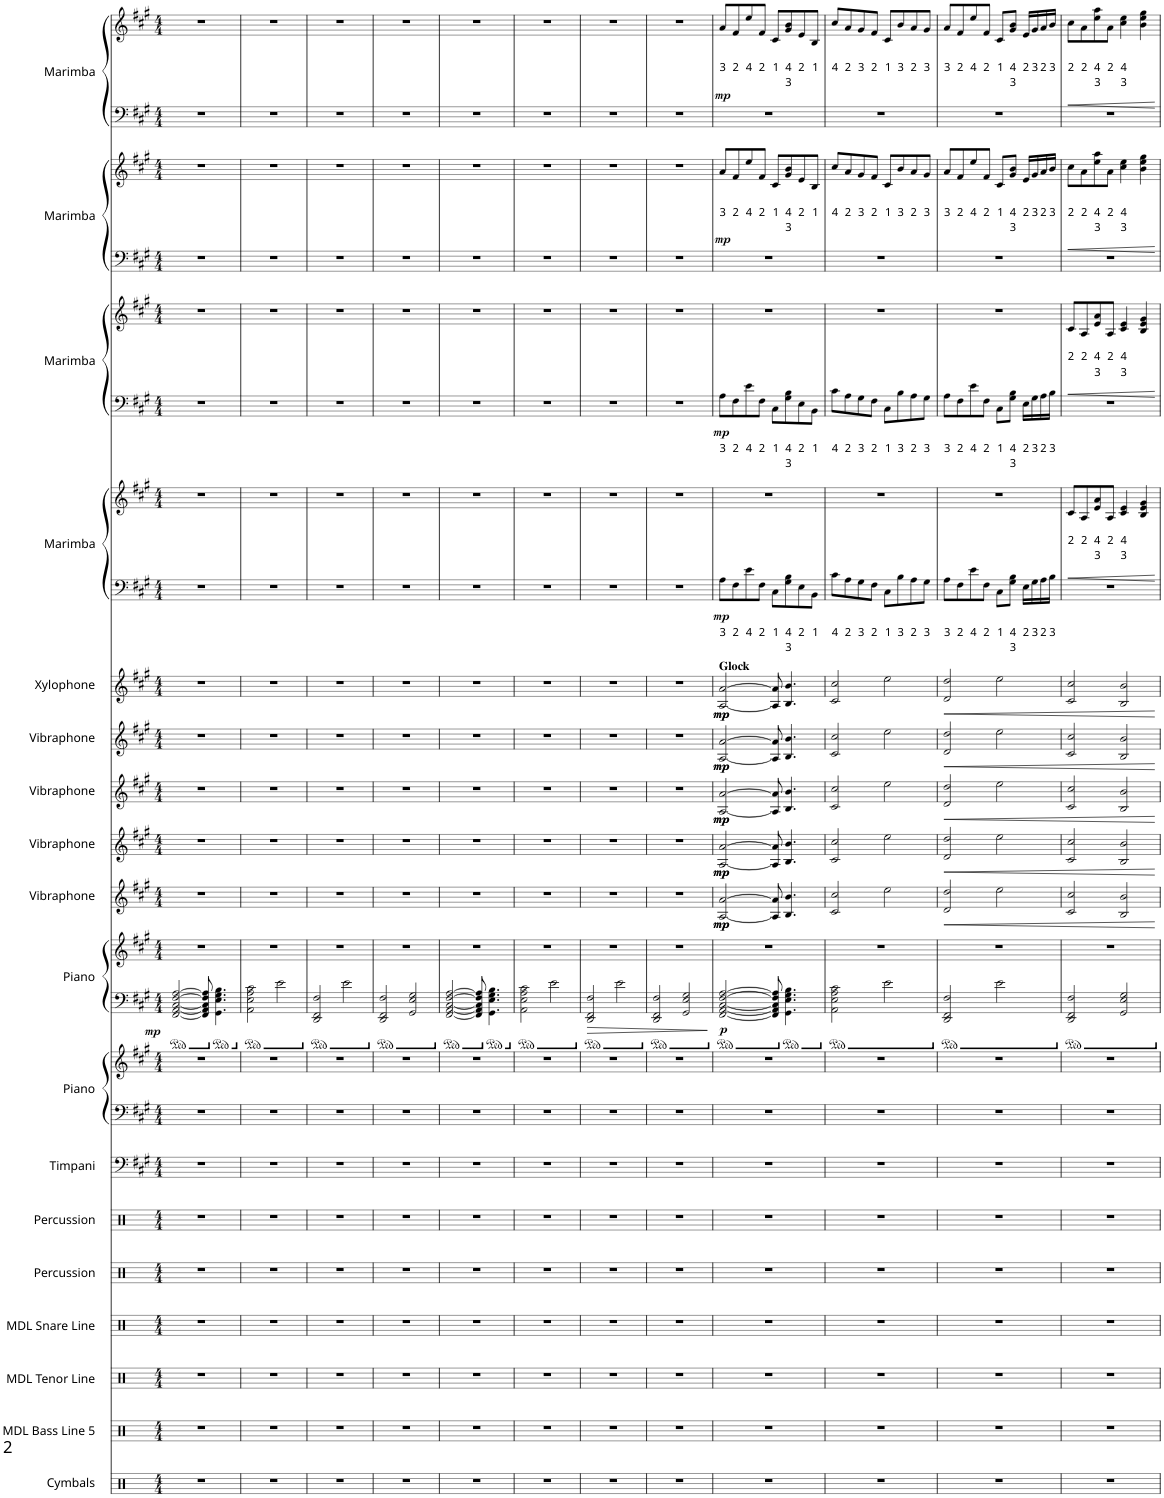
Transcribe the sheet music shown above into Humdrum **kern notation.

**kern	**kern	**kern	**kern	**kern	**kern	**kern	**kern	**kern	**kern	**kern	**dynam	**kern	**dynam	**kern	**dynam	**kern	**dynam	**kern	**dynam	**kern	**dynam	**kern	**text	**text	**kern	**text	**text	**dynam	**kern	**text	**text	**kern	**text	**text	**dynam	**kern	**kern	**text	**text	**dynam	**kern	**kern	**text	**text	**dynam
*part18	*part17	*part16	*part15	*part14	*part13	*part12	*part11	*part11	*part10	*part10	*part10	*part9	*part9	*part8	*part8	*part7	*part7	*part6	*part6	*part5	*part5	*part4	*part4	*part4	*part4	*part4	*part4	*part4	*part3	*part3	*part3	*part3	*part3	*part3	*part3	*part2	*part2	*part2	*part2	*part2	*part1	*part1	*part1	*part1	*part1
*staff24	*staff23	*staff22	*staff21	*staff20	*staff19	*staff18	*staff17	*staff16	*staff15	*staff14	*staff14/15	*staff13	*staff13	*staff12	*staff12	*staff11	*staff11	*staff10	*staff10	*staff9	*staff9	*staff8	*staff8	*staff8	*staff7	*staff7	*staff7	*staff7/8	*staff6	*staff6	*staff6	*staff5	*staff5	*staff5	*staff5/6	*staff4	*staff3	*staff3	*staff3	*staff3/4	*staff2	*staff1	*staff1	*staff1	*staff1/2
*I"Cymbals	*I"MDL Bass Line 5	*I"MDL Tenor Line	*I"MDL Snare Line	*I"Percussion	*I"Percussion	*I"Timpani	*I"Piano	*	*I"Piano	*	*	*I"Vibraphone	*	*I"Vibraphone	*	*I"Vibraphone	*	*I"Vibraphone	*	*I"Xylophone	*	*I"Marimba	*	*	*	*	*	*	*I"Marimba	*	*	*	*	*	*	*I"Marimba	*	*	*	*	*I"Marimba	*	*	*	*
*I'Cym.	*I'B. L.	*I'T. L.	*I'S. L.	*I'Perc.	*I'Perc.	*I'Timp.	*I'Pno.	*	*I'Pno.	*	*	*I'Vib.	*	*I'Vib.	*	*I'Vib.	*	*I'Vib.	*	*I'Xyl.	*	*I'Mrm.	*	*	*	*	*	*	*I'Mrm.	*	*	*	*	*	*	*I'Mrm.	*	*	*	*	*I'Mrm.	*	*	*	*
*clefX	*clefX	*clefX	*clefX	*clefX	*clefX	*clefF4	*clefF4	*clefG2	*clefF4	*clefG2	*	*clefG2	*	*clefG2	*	*clefG2	*	*clefG2	*	*clefG2	*	*clefF4	*	*	*clefG2	*	*	*	*clefF4	*	*	*clefG2	*	*	*	*clefF4	*clefG2	*	*	*	*clefF4	*clefG2	*	*	*
*	*	*	*	*	*	*	*	*	*	*	*	*	*	*	*	*	*	*	*	*Trd-7c-12	*	*	*	*	*	*	*	*	*	*	*	*	*	*	*	*	*	*	*	*	*	*	*	*	*
*k[]	*k[]	*k[]	*k[]	*k[]	*k[]	*k[f#c#g#]	*k[f#c#g#]	*k[f#c#g#]	*k[f#c#g#]	*k[f#c#g#]	*	*k[f#c#g#]	*	*k[f#c#g#]	*	*k[f#c#g#]	*	*k[f#c#g#]	*	*k[f#c#g#]	*	*k[f#c#g#]	*	*	*k[f#c#g#]	*	*	*	*k[f#c#g#]	*	*	*k[f#c#g#]	*	*	*	*k[f#c#g#]	*k[f#c#g#]	*	*	*	*k[f#c#g#]	*k[f#c#g#]	*	*	*
*M4/4	*M4/4	*M4/4	*M4/4	*M4/4	*M4/4	*M4/4	*M4/4	*M4/4	*M4/4	*M4/4	*	*M4/4	*	*M4/4	*	*M4/4	*	*M4/4	*	*M4/4	*	*M4/4	*	*	*M4/4	*	*	*	*M4/4	*	*	*M4/4	*	*	*	*M4/4	*M4/4	*	*	*	*M4/4	*M4/4	*	*	*
=1	=1	=1	=1	=1	=1	=1	=1	=1	=1	=1	=1	=1	=1	=1	=1	=1	=1	=1	=1	=1	=1	=1	=1	=1	=1	=1	=1	=1	=1	=1	=1	=1	=1	=1	=1	=1	=1	=1	=1	=1	=1	=1	=1	=1	=1
!	!	!	!	!	!	!	!	!	!	!	!LO:DY:b=2	!	!	!	!	!	!	!	!	!	!	!	!	!	!	!	!	!	!	!	!	!	!	!	!	!	!	!	!	!	!	!	!	!	!
1r	1r	1r	1r	1r	1r	1r	1r	1r	[2FF#/ [2AA/ [2C#/ [2F#/ [2A/	1r	mp	1r	.	1r	.	1r	.	1r	.	1r	.	1r	.	.	1r	.	.	.	1r	.	.	1r	.	.	.	1r	1r	.	.	.	1r	1r	.	.	.
.	.	.	.	.	.	.	.	.	8FF#/] 8AA/] 8C#/] 8F#/] 8A/]	.	.	.	.	.	.	.	.	.	.	.	.	.	.	.	.	.	.	.	.	.	.	.	.	.	.	.	.	.	.	.	.	.	.	.	.
.	.	.	.	.	.	.	.	.	4.GG#\ 4.E\ 4.G#\ 4.B\	.	.	.	.	.	.	.	.	.	.	.	.	.	.	.	.	.	.	.	.	.	.	.	.	.	.	.	.	.	.	.	.	.	.	.	.
=2	=2	=2	=2	=2	=2	=2	=2	=2	=2	=2	=2	=2	=2	=2	=2	=2	=2	=2	=2	=2	=2	=2	=2	=2	=2	=2	=2	=2	=2	=2	=2	=2	=2	=2	=2	=2	=2	=2	=2	=2	=2	=2	=2	=2	=2
1r	1r	1r	1r	1r	1r	1r	1r	1r	2AA\ 2E\ 2A\ 2c#\	1r	.	1r	.	1r	.	1r	.	1r	.	1r	.	1r	.	.	1r	.	.	.	1r	.	.	1r	.	.	.	1r	1r	.	.	.	1r	1r	.	.	.
.	.	.	.	.	.	.	.	.	2e\	.	.	.	.	.	.	.	.	.	.	.	.	.	.	.	.	.	.	.	.	.	.	.	.	.	.	.	.	.	.	.	.	.	.	.	.
=3	=3	=3	=3	=3	=3	=3	=3	=3	=3	=3	=3	=3	=3	=3	=3	=3	=3	=3	=3	=3	=3	=3	=3	=3	=3	=3	=3	=3	=3	=3	=3	=3	=3	=3	=3	=3	=3	=3	=3	=3	=3	=3	=3	=3	=3
1r	1r	1r	1r	1r	1r	1r	1r	1r	2DD/ 2FF#/ 2F#/	1r	.	1r	.	1r	.	1r	.	1r	.	1r	.	1r	.	.	1r	.	.	.	1r	.	.	1r	.	.	.	1r	1r	.	.	.	1r	1r	.	.	.
.	.	.	.	.	.	.	.	.	2e\	.	.	.	.	.	.	.	.	.	.	.	.	.	.	.	.	.	.	.	.	.	.	.	.	.	.	.	.	.	.	.	.	.	.	.	.
=4	=4	=4	=4	=4	=4	=4	=4	=4	=4	=4	=4	=4	=4	=4	=4	=4	=4	=4	=4	=4	=4	=4	=4	=4	=4	=4	=4	=4	=4	=4	=4	=4	=4	=4	=4	=4	=4	=4	=4	=4	=4	=4	=4	=4	=4
1r	1r	1r	1r	1r	1r	1r	1r	1r	2DD/ 2FF#/ 2F#/	1r	.	1r	.	1r	.	1r	.	1r	.	1r	.	1r	.	.	1r	.	.	.	1r	.	.	1r	.	.	.	1r	1r	.	.	.	1r	1r	.	.	.
.	.	.	.	.	.	.	.	.	2GG#/ 2E/ 2G#/	.	.	.	.	.	.	.	.	.	.	.	.	.	.	.	.	.	.	.	.	.	.	.	.	.	.	.	.	.	.	.	.	.	.	.	.
=5	=5	=5	=5	=5	=5	=5	=5	=5	=5	=5	=5	=5	=5	=5	=5	=5	=5	=5	=5	=5	=5	=5	=5	=5	=5	=5	=5	=5	=5	=5	=5	=5	=5	=5	=5	=5	=5	=5	=5	=5	=5	=5	=5	=5	=5
1r	1r	1r	1r	1r	1r	1r	1r	1r	[2FF#/ [2AA/ [2C#/ [2F#/ [2A/	1r	.	1r	.	1r	.	1r	.	1r	.	1r	.	1r	.	.	1r	.	.	.	1r	.	.	1r	.	.	.	1r	1r	.	.	.	1r	1r	.	.	.
.	.	.	.	.	.	.	.	.	8FF#/] 8AA/] 8C#/] 8F#/] 8A/]	.	.	.	.	.	.	.	.	.	.	.	.	.	.	.	.	.	.	.	.	.	.	.	.	.	.	.	.	.	.	.	.	.	.	.	.
.	.	.	.	.	.	.	.	.	4.GG#\ 4.E\ 4.G#\ 4.B\	.	.	.	.	.	.	.	.	.	.	.	.	.	.	.	.	.	.	.	.	.	.	.	.	.	.	.	.	.	.	.	.	.	.	.	.
=6	=6	=6	=6	=6	=6	=6	=6	=6	=6	=6	=6	=6	=6	=6	=6	=6	=6	=6	=6	=6	=6	=6	=6	=6	=6	=6	=6	=6	=6	=6	=6	=6	=6	=6	=6	=6	=6	=6	=6	=6	=6	=6	=6	=6	=6
1r	1r	1r	1r	1r	1r	1r	1r	1r	2AA\ 2E\ 2A\ 2c#\	1r	.	1r	.	1r	.	1r	.	1r	.	1r	.	1r	.	.	1r	.	.	.	1r	.	.	1r	.	.	.	1r	1r	.	.	.	1r	1r	.	.	.
.	.	.	.	.	.	.	.	.	2e\	.	.	.	.	.	.	.	.	.	.	.	.	.	.	.	.	.	.	.	.	.	.	.	.	.	.	.	.	.	.	.	.	.	.	.	.
=7	=7	=7	=7	=7	=7	=7	=7	=7	=7	=7	=7	=7	=7	=7	=7	=7	=7	=7	=7	=7	=7	=7	=7	=7	=7	=7	=7	=7	=7	=7	=7	=7	=7	=7	=7	=7	=7	=7	=7	=7	=7	=7	=7	=7	=7
1r	1r	1r	1r	1r	1r	1r	1r	1r	2DD/ 2FF#/ 2F#/	1r	.	1r	.	1r	.	1r	.	1r	.	1r	.	1r	.	.	1r	.	.	.	1r	.	.	1r	.	.	.	1r	1r	.	.	.	1r	1r	.	.	.
.	.	.	.	.	.	.	.	.	2e\	.	.	.	.	.	.	.	.	.	.	.	.	.	.	.	.	.	.	.	.	.	.	.	.	.	.	.	.	.	.	.	.	.	.	.	.
=8	=8	=8	=8	=8	=8	=8	=8	=8	=8	=8	=8	=8	=8	=8	=8	=8	=8	=8	=8	=8	=8	=8	=8	=8	=8	=8	=8	=8	=8	=8	=8	=8	=8	=8	=8	=8	=8	=8	=8	=8	=8	=8	=8	=8	=8
1r	1r	1r	1r	1r	1r	1r	1r	1r	2DD/ 2FF#/ 2F#/	1r	.	1r	.	1r	.	1r	.	1r	.	1r	.	1r	.	.	1r	.	.	.	1r	.	.	1r	.	.	.	1r	1r	.	.	.	1r	1r	.	.	.
.	.	.	.	.	.	.	.	.	2GG#/ 2E/ 2G#/	.	.	.	.	.	.	.	.	.	.	.	.	.	.	.	.	.	.	.	.	.	.	.	.	.	.	.	.	.	.	.	.	.	.	.	.
=9	=9	=9	=9	=9	=9	=9	=9	=9	=9	=9	=9	=9	=9	=9	=9	=9	=9	=9	=9	=9	=9	=9	=9	=9	=9	=9	=9	=9	=9	=9	=9	=9	=9	=9	=9	=9	=9	=9	=9	=9	=9	=9	=9	=9	=9
!	!	!	!	!	!	!	!	!	!	!	!	!	!	!	!	!	!	!	!	!LO:TX:a:B:t=Glock	!	!	!	!	!	!	!	!	!	!	!	!	!	!	!	!	!	!	!	!	!	!	!	!	!
!	!	!	!	!	!	!	!	!	!	!	!LO:DY:b=2	!	!LO:DY:b	!	!	!	!	!	!	!	!	!	!LO:LY:b	!	!	!	!	!	!	!LO:LY:b	!	!	!	!	!	!	!	!LO:LY:b	!	!	!	!	!LO:LY:b	!	!
!	!	!	!	!	!	!	!	!	!	!	!	!	!LO:DY:n=1:b	!	!LO:DY:b	!	!	!	!	!	!	!	!	!	!	!	!	!	!	!	!	!	!	!	!	!	!	!	!	!	!	!	!	!	!
!	!	!	!	!	!	!	!	!	!	!	!	!	!	!	!LO:DY:n=1:b	!	!LO:DY:b	!	!	!	!	!	!	!	!	!	!	!	!	!	!	!	!	!	!	!	!	!	!	!	!	!	!	!	!
!	!	!	!	!	!	!	!	!	!	!	!	!	!	!	!	!	!LO:DY:n=1:b	!	!LO:DY:b	!	!	!	!	!	!	!	!	!	!	!	!	!	!	!	!	!	!	!	!	!	!	!	!	!	!
!	!	!	!	!	!	!	!	!	!	!	!	!	!	!	!	!	!	!	!LO:DY:n=1:b	!	!LO:DY:b	!	!	!	!	!	!	!	!	!	!	!	!	!	!	!	!	!	!	!	!	!	!	!	!
!	!	!	!	!	!	!	!	!	!	!	!	!	!	!	!	!	!	!	!	!	!LO:DY:n=1:b	!	!	!	!	!	!	!LO:DY:b=2	!	!	!	!	!	!	!LO:DY:b=2	!	!	!	!	!LO:DY:b	!	!	!	!	!LO:DY:b
1r	1r	1r	1r	1r	1r	1r	1r	1r	[2FF#/ [2AA/ [2C#/ [2F#/ [2A/	1r	p	[2A/ [2a/	mp mp	[2A/ [2a/	mp mp	[2A/ [2a/	mp mp	[2A/ [2a/	mp mp	[2A/ [2a/	mp mp	8A\L	3	.	1r	.	.	mp	8A\L	3	.	1r	.	.	mp	1r	8a/L	3	.	mp	1r	8a/L	3	.	mp
!	!	!	!	!	!	!	!	!	!	!	!	!	!	!	!	!	!	!	!	!	!	!	!LO:LY:b	!	!	!	!	!	!	!LO:LY:b	!	!	!	!	!	!	!	!LO:LY:b	!	!	!	!	!LO:LY:b	!	!
.	.	.	.	.	.	.	.	.	.	.	.	.	.	.	.	.	.	.	.	.	.	8F#\	2	.	.	.	.	.	8F#\	2	.	.	.	.	.	.	8f#/	2	.	.	.	8f#/	2	.	.
!	!	!	!	!	!	!	!	!	!	!	!	!	!	!	!	!	!	!	!	!	!	!	!LO:LY:b	!	!	!	!	!	!	!LO:LY:b	!	!	!	!	!	!	!	!LO:LY:b	!	!	!	!	!LO:LY:b	!	!
.	.	.	.	.	.	.	.	.	.	.	.	.	.	.	.	.	.	.	.	.	.	8e\	4	.	.	.	.	.	8e\	4	.	.	.	.	.	.	8ee/	4	.	.	.	8ee/	4	.	.
!	!	!	!	!	!	!	!	!	!	!	!	!	!	!	!	!	!	!	!	!	!	!	!LO:LY:b	!	!	!	!	!	!	!LO:LY:b	!	!	!	!	!	!	!	!LO:LY:b	!	!	!	!	!LO:LY:b	!	!
.	.	.	.	.	.	.	.	.	.	.	.	.	.	.	.	.	.	.	.	.	.	8F#\J	2	.	.	.	.	.	8F#\J	2	.	.	.	.	.	.	8f#/J	2	.	.	.	8f#/J	2	.	.
!	!	!	!	!	!	!	!	!	!	!	!	!	!	!	!	!	!	!	!	!	!	!	!LO:LY:b	!	!	!	!	!	!	!LO:LY:b	!	!	!	!	!	!	!	!LO:LY:b	!	!	!	!	!LO:LY:b	!	!
.	.	.	.	.	.	.	.	.	8FF#/] 8AA/] 8C#/] 8F#/] 8A/]	.	.	8A/] 8a/]	.	8A/] 8a/]	.	8A/] 8a/]	.	8A/] 8a/]	.	8A/] 8a/]	.	8C#\L	1	.	.	.	.	.	8C#\L	1	.	.	.	.	.	.	8c#/L	1	.	.	.	8c#/L	1	.	.
!	!	!	!	!	!	!	!	!	!	!	!	!	!	!	!	!	!	!	!	!	!	!	!LO:LY:b	!LO:LY:b	!	!	!	!	!	!LO:LY:b	!LO:LY:b	!	!	!	!	!	!	!LO:LY:b	!LO:LY:b	!	!	!	!LO:LY:b	!LO:LY:b	!
.	.	.	.	.	.	.	.	.	4.GG#\ 4.E\ 4.G#\ 4.B\	.	.	4.B/ 4.b/	.	4.B/ 4.b/	.	4.B/ 4.b/	.	4.B/ 4.b/	.	4.B/ 4.b/	.	8G#\ 8B\	4	3	.	.	.	.	8G#\ 8B\	4	3	.	.	.	.	.	8g#/ 8b/	4	3	.	.	8g#/ 8b/	4	3	.
!	!	!	!	!	!	!	!	!	!	!	!	!	!	!	!	!	!	!	!	!	!	!	!LO:LY:b	!	!	!	!	!	!	!LO:LY:b	!	!	!	!	!	!	!	!LO:LY:b	!	!	!	!	!LO:LY:b	!	!
.	.	.	.	.	.	.	.	.	.	.	.	.	.	.	.	.	.	.	.	.	.	8E\	2	.	.	.	.	.	8E\	2	.	.	.	.	.	.	8e/	2	.	.	.	8e/	2	.	.
!	!	!	!	!	!	!	!	!	!	!	!	!	!	!	!	!	!	!	!	!	!	!	!LO:LY:b	!	!	!	!	!	!	!LO:LY:b	!	!	!	!	!	!	!	!LO:LY:b	!	!	!	!	!LO:LY:b	!	!
.	.	.	.	.	.	.	.	.	.	.	.	.	.	.	.	.	.	.	.	.	.	8BB\J	1	.	.	.	.	.	8BB\J	1	.	.	.	.	.	.	8B/J	1	.	.	.	8B/J	1	.	.
=10	=10	=10	=10	=10	=10	=10	=10	=10	=10	=10	=10	=10	=10	=10	=10	=10	=10	=10	=10	=10	=10	=10	=10	=10	=10	=10	=10	=10	=10	=10	=10	=10	=10	=10	=10	=10	=10	=10	=10	=10	=10	=10	=10	=10	=10
!	!	!	!	!	!	!	!	!	!	!	!	!	!	!	!	!	!	!	!	!	!	!	!LO:LY:b	!	!	!	!	!	!	!LO:LY:b	!	!	!	!	!	!	!	!LO:LY:b	!	!	!	!	!LO:LY:b	!	!
1r	1r	1r	1r	1r	1r	1r	1r	1r	2AA\ 2E\ 2A\ 2c#\	1r	.	2c#/ 2cc#/	.	2c#/ 2cc#/	.	2c#/ 2cc#/	.	2c#/ 2cc#/	.	2c#/ 2cc#/	.	8c#\L	4	.	1r	.	.	.	8c#\L	4	.	1r	.	.	.	1r	8cc#/L	4	.	.	1r	8cc#/L	4	.	.
!	!	!	!	!	!	!	!	!	!	!	!	!	!	!	!	!	!	!	!	!	!	!	!LO:LY:b	!	!	!	!	!	!	!LO:LY:b	!	!	!	!	!	!	!	!LO:LY:b	!	!	!	!	!LO:LY:b	!	!
.	.	.	.	.	.	.	.	.	.	.	.	.	.	.	.	.	.	.	.	.	.	8A\	2	.	.	.	.	.	8A\	2	.	.	.	.	.	.	8a/	2	.	.	.	8a/	2	.	.
!	!	!	!	!	!	!	!	!	!	!	!	!	!	!	!	!	!	!	!	!	!	!	!LO:LY:b	!	!	!	!	!	!	!LO:LY:b	!	!	!	!	!	!	!	!LO:LY:b	!	!	!	!	!LO:LY:b	!	!
.	.	.	.	.	.	.	.	.	.	.	.	.	.	.	.	.	.	.	.	.	.	8G#\	3	.	.	.	.	.	8G#\	3	.	.	.	.	.	.	8g#/	3	.	.	.	8g#/	3	.	.
!	!	!	!	!	!	!	!	!	!	!	!	!	!	!	!	!	!	!	!	!	!	!	!LO:LY:b	!	!	!	!	!	!	!LO:LY:b	!	!	!	!	!	!	!	!LO:LY:b	!	!	!	!	!LO:LY:b	!	!
.	.	.	.	.	.	.	.	.	.	.	.	.	.	.	.	.	.	.	.	.	.	8F#\J	2	.	.	.	.	.	8F#\J	2	.	.	.	.	.	.	8f#/J	2	.	.	.	8f#/J	2	.	.
!	!	!	!	!	!	!	!	!	!	!	!	!	!	!	!	!	!	!	!	!	!	!	!LO:LY:b	!	!	!	!	!	!	!LO:LY:b	!	!	!	!	!	!	!	!LO:LY:b	!	!	!	!	!LO:LY:b	!	!
.	.	.	.	.	.	.	.	.	2e\	.	.	2ee\	.	2ee\	.	2ee\	.	2ee\	.	2ee\	.	8C#\L	1	.	.	.	.	.	8C#\L	1	.	.	.	.	.	.	8c#/L	1	.	.	.	8c#/L	1	.	.
!	!	!	!	!	!	!	!	!	!	!	!	!	!	!	!	!	!	!	!	!	!	!	!LO:LY:b	!	!	!	!	!	!	!LO:LY:b	!	!	!	!	!	!	!	!LO:LY:b	!	!	!	!	!LO:LY:b	!	!
.	.	.	.	.	.	.	.	.	.	.	.	.	.	.	.	.	.	.	.	.	.	8B\	3	.	.	.	.	.	8B\	3	.	.	.	.	.	.	8b/	3	.	.	.	8b/	3	.	.
!	!	!	!	!	!	!	!	!	!	!	!	!	!	!	!	!	!	!	!	!	!	!	!LO:LY:b	!	!	!	!	!	!	!LO:LY:b	!	!	!	!	!	!	!	!LO:LY:b	!	!	!	!	!LO:LY:b	!	!
.	.	.	.	.	.	.	.	.	.	.	.	.	.	.	.	.	.	.	.	.	.	8A\	2	.	.	.	.	.	8A\	2	.	.	.	.	.	.	8a/	2	.	.	.	8a/	2	.	.
!	!	!	!	!	!	!	!	!	!	!	!	!	!	!	!	!	!	!	!	!	!	!	!LO:LY:b	!	!	!	!	!	!	!LO:LY:b	!	!	!	!	!	!	!	!LO:LY:b	!	!	!	!	!LO:LY:b	!	!
.	.	.	.	.	.	.	.	.	.	.	.	.	.	.	.	.	.	.	.	.	.	8G#\J	3	.	.	.	.	.	8G#\J	3	.	.	.	.	.	.	8g#/J	3	.	.	.	8g#/J	3	.	.
=11	=11	=11	=11	=11	=11	=11	=11	=11	=11	=11	=11	=11	=11	=11	=11	=11	=11	=11	=11	=11	=11	=11	=11	=11	=11	=11	=11	=11	=11	=11	=11	=11	=11	=11	=11	=11	=11	=11	=11	=11	=11	=11	=11	=11	=11
!	!	!	!	!	!	!	!	!	!	!	!	!	!LO:HP:b	!	!LO:HP:b	!	!LO:HP:b	!	!LO:HP:b	!	!LO:HP:b	!	!LO:LY:b	!	!	!	!	!	!	!LO:LY:b	!	!	!	!	!	!	!	!LO:LY:b	!	!	!	!	!LO:LY:b	!	!
1r	1r	1r	1r	1r	1r	1r	1r	1r	2DD/ 2FF#/ 2F#/	1r	.	2d/ 2dd/	<	2d/ 2dd/	<	2d/ 2dd/	<	2d/ 2dd/	<	2d/ 2dd/	<	8A\L	3	.	1r	.	.	.	8A\L	3	.	1r	.	.	.	1r	8a/L	3	.	.	1r	8a/L	3	.	.
!	!	!	!	!	!	!	!	!	!	!	!	!	!	!	!	!	!	!	!	!	!	!	!LO:LY:b	!	!	!	!	!	!	!LO:LY:b	!	!	!	!	!	!	!	!LO:LY:b	!	!	!	!	!LO:LY:b	!	!
.	.	.	.	.	.	.	.	.	.	.	.	.	.	.	.	.	.	.	.	.	.	8F#\	2	.	.	.	.	.	8F#\	2	.	.	.	.	.	.	8f#/	2	.	.	.	8f#/	2	.	.
!	!	!	!	!	!	!	!	!	!	!	!	!	!	!	!	!	!	!	!	!	!	!	!LO:LY:b	!	!	!	!	!	!	!LO:LY:b	!	!	!	!	!	!	!	!LO:LY:b	!	!	!	!	!LO:LY:b	!	!
.	.	.	.	.	.	.	.	.	.	.	.	.	.	.	.	.	.	.	.	.	.	8e\	4	.	.	.	.	.	8e\	4	.	.	.	.	.	.	8ee/	4	.	.	.	8ee/	4	.	.
!	!	!	!	!	!	!	!	!	!	!	!	!	!	!	!	!	!	!	!	!	!	!	!LO:LY:b	!	!	!	!	!	!	!LO:LY:b	!	!	!	!	!	!	!	!LO:LY:b	!	!	!	!	!LO:LY:b	!	!
.	.	.	.	.	.	.	.	.	.	.	.	.	.	.	.	.	.	.	.	.	.	8F#\J	2	.	.	.	.	.	8F#\J	2	.	.	.	.	.	.	8f#/J	2	.	.	.	8f#/J	2	.	.
!	!	!	!	!	!	!	!	!	!	!	!	!	!	!	!	!	!	!	!	!	!	!	!LO:LY:b	!	!	!	!	!	!	!LO:LY:b	!	!	!	!	!	!	!	!LO:LY:b	!	!	!	!	!LO:LY:b	!	!
.	.	.	.	.	.	.	.	.	2e\	.	.	2ee\	.	2ee\	.	2ee\	.	2ee\	.	2ee\	.	8C#\L	1	.	.	.	.	.	8C#\L	1	.	.	.	.	.	.	8c#/L	1	.	.	.	8c#/L	1	.	.
!	!	!	!	!	!	!	!	!	!	!	!	!	!	!	!	!	!	!	!	!	!	!	!LO:LY:b	!LO:LY:b	!	!	!	!	!	!LO:LY:b	!LO:LY:b	!	!	!	!	!	!	!LO:LY:b	!LO:LY:b	!	!	!	!LO:LY:b	!LO:LY:b	!
.	.	.	.	.	.	.	.	.	.	.	.	.	.	.	.	.	.	.	.	.	.	8G#\ 8B\J	4	3	.	.	.	.	8G#\ 8B\J	4	3	.	.	.	.	.	8g#/ 8b/J	4	3	.	.	8g#/ 8b/J	4	3	.
!	!	!	!	!	!	!	!	!	!	!	!	!	!	!	!	!	!	!	!	!	!	!	!LO:LY:b	!	!	!	!	!	!	!LO:LY:b	!	!	!	!	!	!	!	!LO:LY:b	!	!	!	!	!LO:LY:b	!	!
.	.	.	.	.	.	.	.	.	.	.	.	.	.	.	.	.	.	.	.	.	.	16E\LL	2	.	.	.	.	.	16E\LL	2	.	.	.	.	.	.	16e/LL	2	.	.	.	16e/LL	2	.	.
!	!	!	!	!	!	!	!	!	!	!	!	!	!	!	!	!	!	!	!	!	!	!	!LO:LY:b	!	!	!	!	!	!	!LO:LY:b	!	!	!	!	!	!	!	!LO:LY:b	!	!	!	!	!LO:LY:b	!	!
.	.	.	.	.	.	.	.	.	.	.	.	.	.	.	.	.	.	.	.	.	.	16G#\	3	.	.	.	.	.	16G#\	3	.	.	.	.	.	.	16g#/	3	.	.	.	16g#/	3	.	.
!	!	!	!	!	!	!	!	!	!	!	!	!	!	!	!	!	!	!	!	!	!	!	!LO:LY:b	!	!	!	!	!	!	!LO:LY:b	!	!	!	!	!	!	!	!LO:LY:b	!	!	!	!	!LO:LY:b	!	!
.	.	.	.	.	.	.	.	.	.	.	.	.	.	.	.	.	.	.	.	.	.	16A\	2	.	.	.	.	.	16A\	2	.	.	.	.	.	.	16a/	2	.	.	.	16a/	2	.	.
!	!	!	!	!	!	!	!	!	!	!	!	!	!	!	!	!	!	!	!	!	!	!	!LO:LY:b	!	!	!	!	!	!	!LO:LY:b	!	!	!	!	!	!	!	!LO:LY:b	!	!	!	!	!LO:LY:b	!	!
.	.	.	.	.	.	.	.	.	.	.	.	.	.	.	.	.	.	.	.	.	.	16B\JJ	3	.	.	.	.	.	16B\JJ	3	.	.	.	.	.	.	16b/JJ	3	.	.	.	16b/JJ	3	.	.
=12	=12	=12	=12	=12	=12	=12	=12	=12	=12	=12	=12	=12	=12	=12	=12	=12	=12	=12	=12	=12	=12	=12	=12	=12	=12	=12	=12	=12	=12	=12	=12	=12	=12	=12	=12	=12	=12	=12	=12	=12	=12	=12	=12	=12	=12
!	!	!	!	!	!	!	!	!	!	!	!	!	!	!	!	!	!	!	!	!	!	!	!	!	!	!LO:LY:b	!	!LO:HP:b	!	!	!	!	!LO:LY:b	!	!LO:HP:b	!	!	!LO:LY:b	!	!LO:HP:b	!	!	!LO:LY:b	!	!LO:HP:b
1r	1r	1r	1r	1r	1r	1r	1r	1r	2DD/ 2FF#/ 2F#/	1r	.	2c#/ 2cc#/	.	2c#/ 2cc#/	.	2c#/ 2cc#/	.	2c#/ 2cc#/	.	2c#/ 2cc#/	.	1r	.	.	8c#/L	2	.	<	1r	.	.	8c#/L	2	.	<	1r	8cc#\L	2	.	<	1r	8cc#\L	2	.	<
!	!	!	!	!	!	!	!	!	!	!	!	!	!	!	!	!	!	!	!	!	!	!	!	!	!	!LO:LY:b	!	!	!	!	!	!	!LO:LY:b	!	!	!	!	!LO:LY:b	!	!	!	!	!LO:LY:b	!	!
.	.	.	.	.	.	.	.	.	.	.	.	.	.	.	.	.	.	.	.	.	.	.	.	.	8A/	2	.	.	.	.	.	8A/	2	.	.	.	8a\	2	.	.	.	8a\	2	.	.
!	!	!	!	!	!	!	!	!	!	!	!	!	!	!	!	!	!	!	!	!	!	!	!	!	!	!LO:LY:b	!LO:LY:b	!	!	!	!	!	!LO:LY:b	!LO:LY:b	!	!	!	!LO:LY:b	!LO:LY:b	!	!	!	!LO:LY:b	!LO:LY:b	!
.	.	.	.	.	.	.	.	.	.	.	.	.	.	.	.	.	.	.	.	.	.	.	.	.	8e/ 8a/	4	3	.	.	.	.	8e/ 8a/	4	3	.	.	8ee\ 8aa\	4	3	.	.	8ee\ 8aa\	4	3	.
!	!	!	!	!	!	!	!	!	!	!	!	!	!	!	!	!	!	!	!	!	!	!	!	!	!	!LO:LY:b	!	!	!	!	!	!	!LO:LY:b	!	!	!	!	!LO:LY:b	!	!	!	!	!LO:LY:b	!	!
.	.	.	.	.	.	.	.	.	.	.	.	.	.	.	.	.	.	.	.	.	.	.	.	.	8A/J	2	.	.	.	.	.	8A/J	2	.	.	.	8a\J	2	.	.	.	8a\J	2	.	.
!	!	!	!	!	!	!	!	!	!	!	!	!	!	!	!	!	!	!	!	!	!	!	!	!	!	!LO:LY:b	!LO:LY:b	!	!	!	!	!	!LO:LY:b	!LO:LY:b	!	!	!	!LO:LY:b	!LO:LY:b	!	!	!	!LO:LY:b	!LO:LY:b	!
.	.	.	.	.	.	.	.	.	2GG#/ 2E/ 2G#/	.	.	2B/ 2b/	.	2B/ 2b/	.	2B/ 2b/	.	2B/ 2b/	.	2B/ 2b/	.	.	.	.	4c#/ 4e/	4	3	.	.	.	.	4c#/ 4e/	4	3	.	.	4cc#\ 4ee\	4	3	.	.	4cc#\ 4ee\	4	3	.
.	.	.	.	.	.	.	.	.	.	.	.	.	.	.	.	.	.	.	.	.	.	.	.	.	4B/ 4e/ 4g#/	.	.	.	.	.	.	4B/ 4e/ 4g#/	.	.	.	.	4b\ 4ee\ 4gg#\	.	.	.	.	4b\ 4ee\ 4gg#\	.	.	.
.	.	.	.	.	.	.	.	.	.	.	.	.	[	.	[	.	[	.	[	.	[	.	.	.	.	.	.	[	.	.	.	.	.	.	[	.	.	.	.	[	.	.	.	.	[
=	=	=	=	=	=	=	=	=	=	=	=	=	=	=	=	=	=	=	=	=	=	=	=	=	=	=	=	=	=	=	=	=	=	=	=	=	=	=	=	=	=	=	=	=	=
*-	*-	*-	*-	*-	*-	*-	*-	*-	*-	*-	*-	*-	*-	*-	*-	*-	*-	*-	*-	*-	*-	*-	*-	*-	*-	*-	*-	*-	*-	*-	*-	*-	*-	*-	*-	*-	*-	*-	*-	*-	*-	*-	*-	*-	*-
